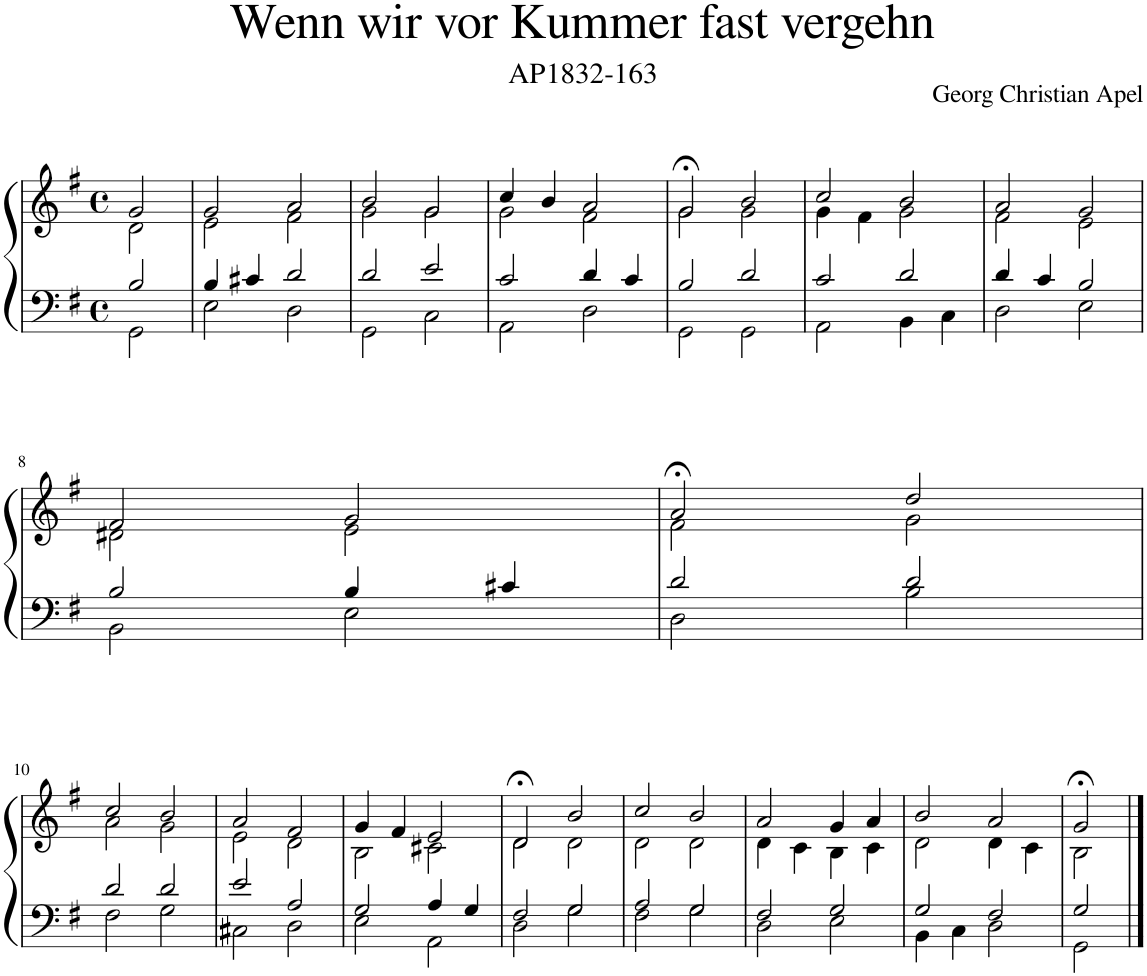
**kern	**kern
*part1	*part1
*staff2	*staff1
*I"Piano	*
*I'Pno.	*
*clefF4	*clefG2
*k[f#]	*k[f#]
*M4/4	*M4/4
*met(c)	*met(c)
=1	=1
*^	*^
2B/	2GG\	2g/	2d\
=2	=2	=2	=2
4B/	2E\	2g/	2e\
4c#X/	.	.	.
2d/	2D\	2a/	2f#\
=3	=3	=3	=3
2d/	2GG\	2b/	2g\
2e/	2C\	2g/	2g\
=4	=4	=4	=4
2c/	2AA\	4cc/	2g\
.	.	4b/	.
4d/	2D\	2a/	2f#\
4c/	.	.	.
=5	=5	=5	=5
2B/	2GG\	2g;</	2g\
2d/	2GG\	2b/	2g\
=6	=6	=6	=6
2c/	2AA\	2cc/	4g\
.	.	.	4f#\
2d/	4BB\	2b/	2g\
.	4C\	.	.
=7	=7	=7	=7
4d/	2D\	2a/	2f#\
4c/	.	.	.
2B/	2E\	2g/	2e\
!!LO:LB:g=z	!!
=8	=8	=8	=8
2B/	2BB\	2f#/	2d#X\
4B/	2E\	2g/	2e\
4c#X/	.	.	.
=9	=9	=9	=9
2d/	2D\	2a;</	2f#\
2d/	2B\	2dd/	2g\
!!LO:LB:g=z	!!
=10	=10	=10	=10
2d/	2F#\	2cc/	2a\
2d/	2G\	2b/	2g\
=11	=11	=11	=11
2e/	2C#X\	2a/	2e\
2A/	2D\	2f#/	2d\
=12	=12	=12	=12
2G/	2E\	4g/	2B\
.	.	4f#/	.
4A/	2AA\	2e/	2c#X\
4G/	.	.	.
=13	=13	=13	=13
2F#/	2D\	2d;</	2d\
2G/	2G\	2b/	2d\
=14	=14	=14	=14
2A/	2F#\	2cc/	2d\
2G/	2G\	2b/	2d\
=15	=15	=15	=15
2F#/	2D\	2a/	4d\
.	.	.	4c\
2G/	2E\	4g/	4B\
.	.	4a/	4c\
=16	=16	=16	=16
2G/	4BB\	2b/	2d\
.	4C\	.	.
2F#/	2D\	2a/	4d\
.	.	.	4c\
=17	=17	=17	=17
2G/	2GG\	2g;</	2B\
*v	*v	*	*
*	*v	*v
==	==
*-	*-
